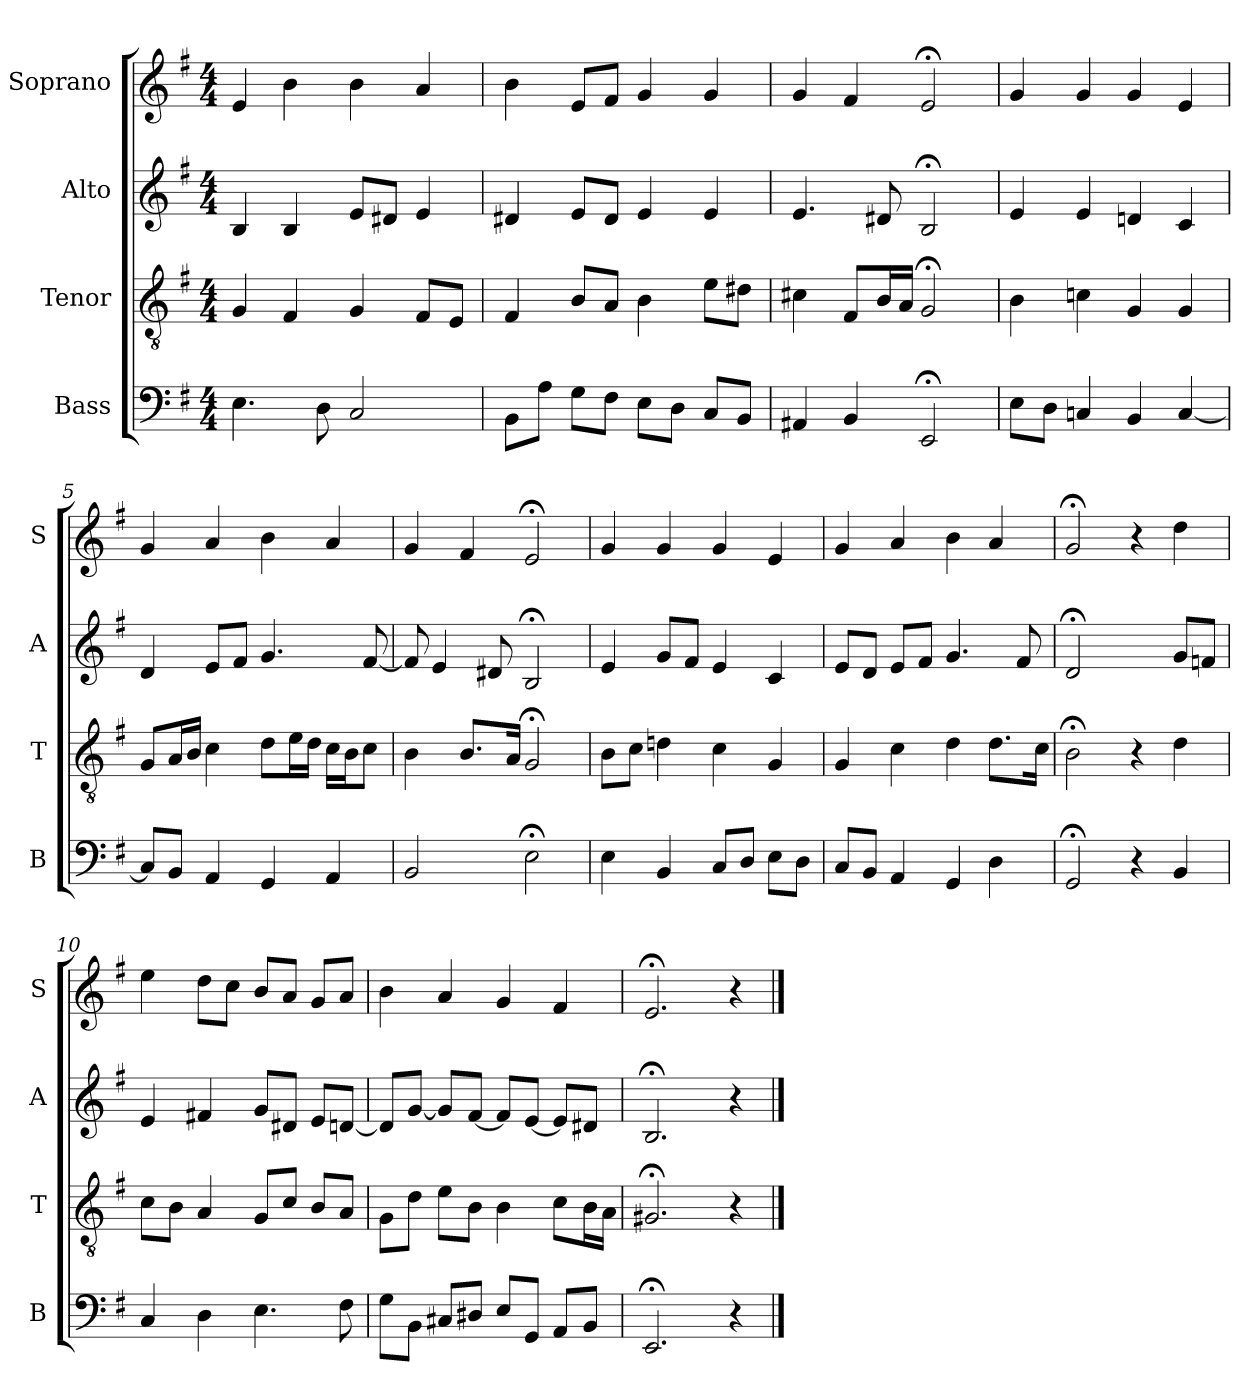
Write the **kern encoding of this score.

**kern	**kern	**kern	**kern
*part4	*part3	*part2	*part1
*staff4	*staff3	*staff2	*staff1
*I"Bass	*I"Tenor	*I"Alto	*I"Soprano
*I'B	*I'T	*I'A	*I'S
*clefF4	*clefGv2	*clefG2	*clefG2
*k[f#]	*k[f#]	*k[f#]	*k[f#]
*e:	*e:	*e:	*e:
*M4/4	*M4/4	*M4/4	*M4/4
*MM100	*MM100	*MM100	*MM100
=1	=1	=1	=1
4.E	4G	4B	4e
.	4F#	4B	4b
8D	.	.	.
2C	4G	8eL	4b
.	.	8d#XJ	.
.	8F#L	4e	4a
.	8EJ	.	.
=2	=2	=2	=2
8BBL	4F#	4d#X	4b
8AJ	.	.	.
8GL	8BL	8eL	8eL
8F#J	8AJ	8d#J	8f#J
8EL	4B	4e	4g
8DJ	.	.	.
8CL	8eL	4e	4g
8BBJ	8d#XJ	.	.
=3	=3	=3	=3
4AA#X	4c#X	4.e	4g
4BB	8F#L	.	4f#
.	16BL	8d#X	.
.	16AJJ	.	.
2EE;<	2G;<	2B;<	2e;<
=4	=4	=4	=4
8EL	4B	4e	4g
8DJ	.	.	.
4Cn	4cn	4e	4g
4BB	4G	4dn	4g
[4C	4G	4c	4e
=5	=5	=5	=5
8CL]	8GL	4d	4g
8BBJ	16AL	.	.
.	16BJJ	.	.
4AA	4c	8eL	4a
.	.	8f#J	.
4GG	8dL	4.g	4b
.	16eL	.	.
.	16dJJ	.	.
4AA	16cLL	.	4a
.	16BJ	.	.
.	8cJ	[8f#	.
=6	=6	=6	=6
2BB	4B	8f#]	4g
.	.	4e	.
.	8.BL	.	4f#
.	.	8d#X	.
.	16AJk	.	.
2E;<	2G;<	2B;<	2e;<
=7	=7	=7	=7
4E	8BL	4e	4g
.	8cJ	.	.
4BB	4dn	8gL	4g
.	.	8f#J	.
8CL	4c	4e	4g
8DJ	.	.	.
8EL	4G	4c	4e
8DJ	.	.	.
=8	=8	=8	=8
8CL	4G	8eL	4g
8BBJ	.	8dJ	.
4AA	4c	8eL	4a
.	.	8f#J	.
4GG	4d	4.g	4b
4D	8.dL	.	4a
.	.	8f#	.
.	16cJk	.	.
=9	=9	=9	=9
2GG;<	2B;<	2d;<	2g;<
4r	4r	4ryy	4r
4BB	4d	8gL	4dd
.	.	8fnJ	.
=10	=10	=10	=10
4C	8cL	4e	4ee
.	8BJ	.	.
4D	4A	4f#X	8ddL
.	.	.	8ccJ
4.E	8GL	8gL	8bL
.	8cJ	8d#XJ	8aJ
.	8BL	8eL	8gL
8F#	8AJ	[8dnJ	8aJ
=11	=11	=11	=11
8GL	8GL	8dL]	4b
8BBJ	8dJ	[8gJ	.
8C#XL	8eL	8gL]	4a
8D#XJ	8BJ	[8f#J	.
8EL	4B	8f#L]	4g
8GGJ	.	[8eJ	.
8AAL	8cL	8eL]	4f#
8BBJ	16BL	8d#XJ	.
.	16AJJ	.	.
=12	=12	=12	=12
2.EE;<	2.G#X;<	2.B;<	2.e;<
4r	4r	4r	4r
==	==	==	==
*-	*-	*-	*-
